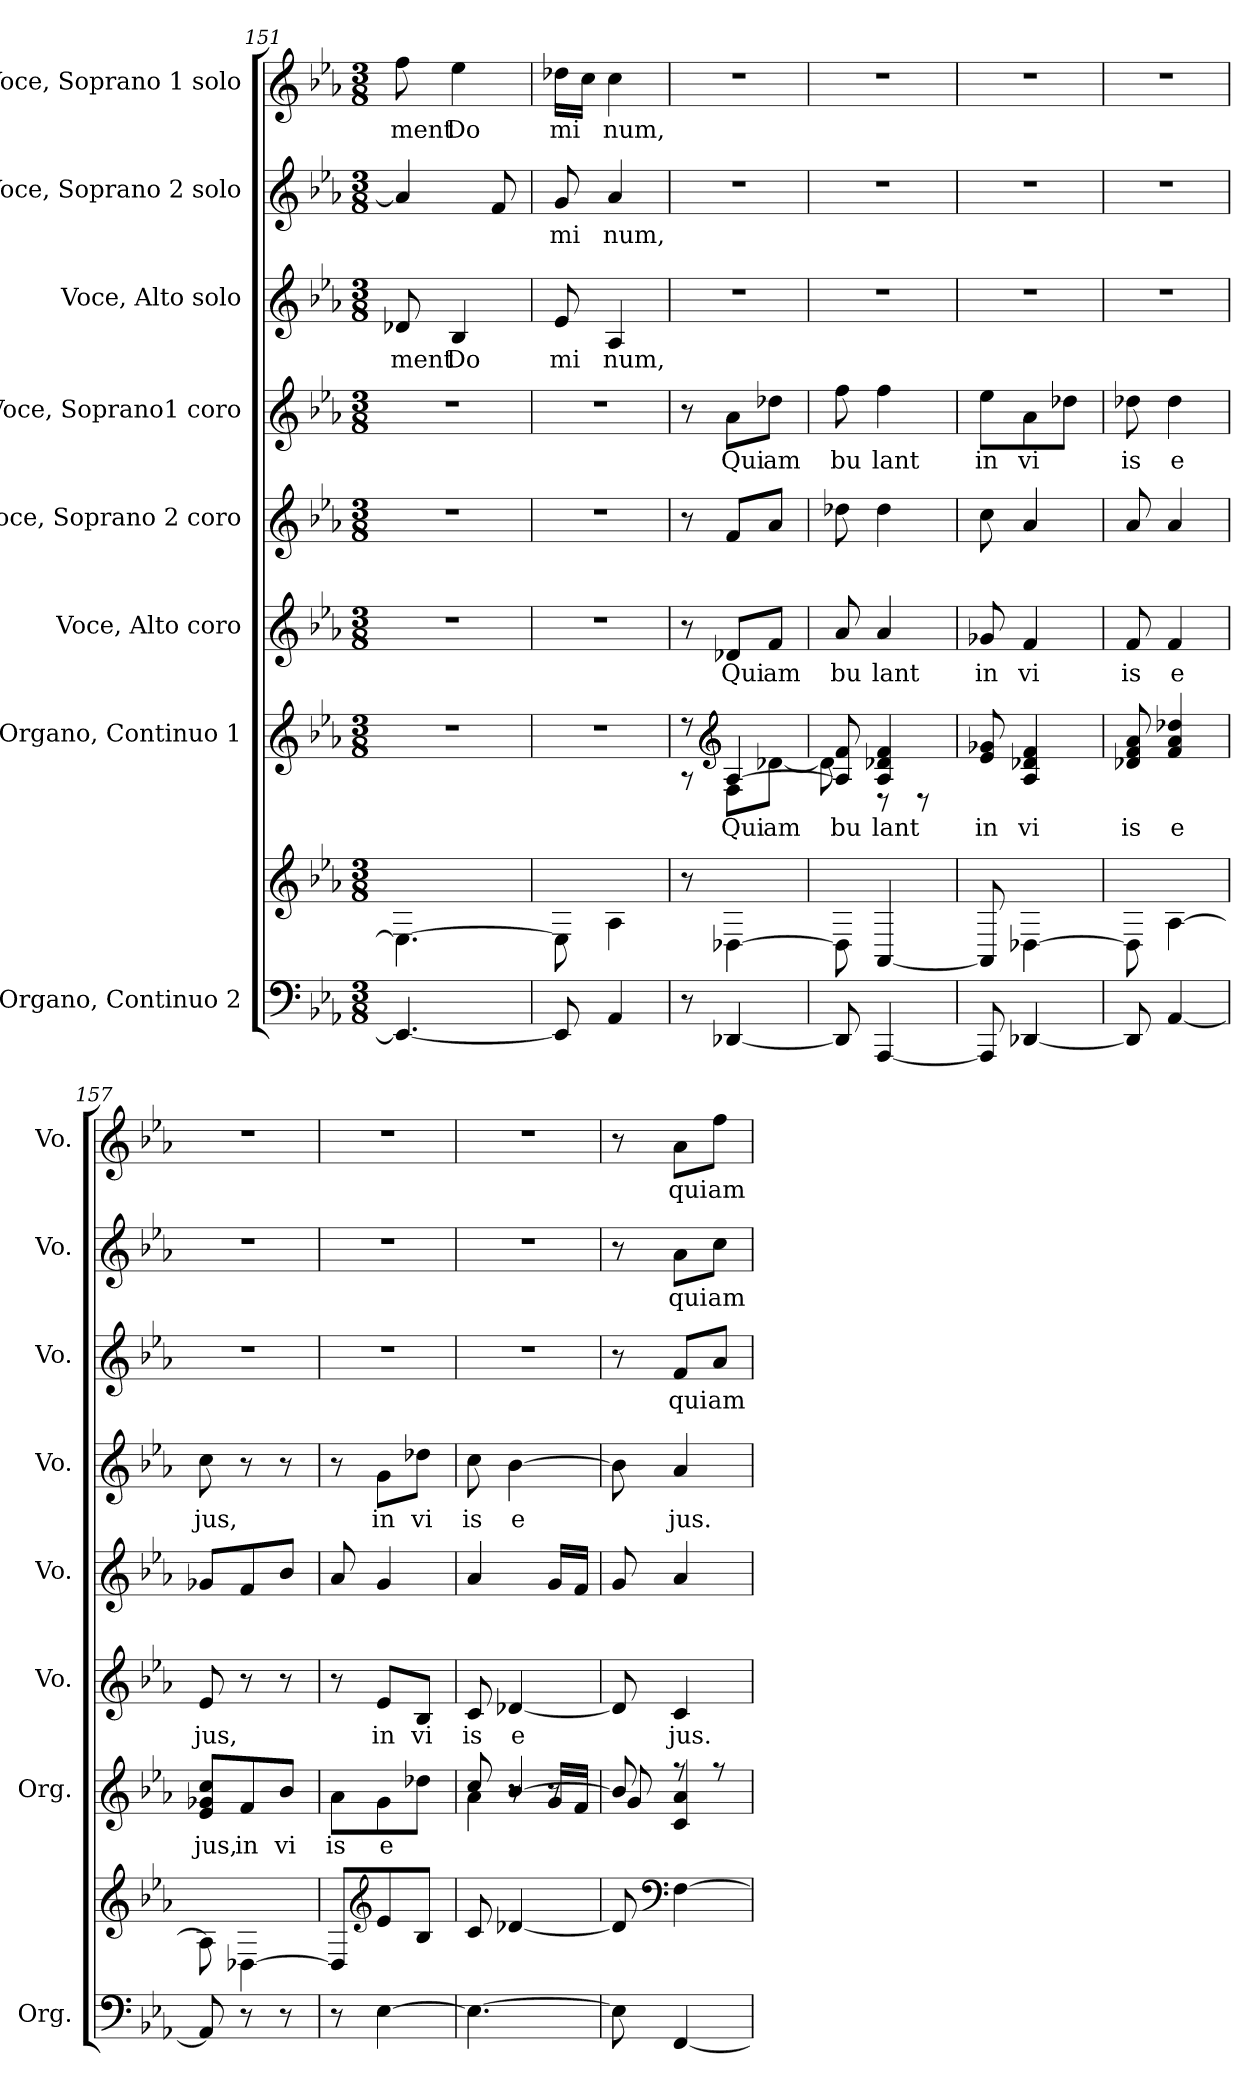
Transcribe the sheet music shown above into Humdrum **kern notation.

**kern	**kern	**kern	**text	**kern	**text	**kern	**kern	**text	**kern	**text	**kern	**text	**kern	**text
*part8	*part8	*part7	*part7	*part6	*part6	*part5	*part4	*part4	*part3	*part3	*part2	*part2	*part1	*part1
*staff9	*staff8	*staff7	*staff7	*staff6	*staff6	*staff5	*staff4	*staff4	*staff3	*staff3	*staff2	*staff2	*staff1	*staff1
*I"Organo, Continuo 2	*	*I"Organo, Continuo 1	*	*I"Voce, Alto coro	*	*I"Voce, Soprano 2 coro	*I"Voce, Soprano1  coro	*	*I"Voce, Alto solo	*	*I"Voce, Soprano 2 solo	*	*I"Voce, Soprano 1 solo	*
*I'Org.	*	*I'Org.	*	*I'Vo.	*	*I'Vo.	*I'Vo.	*	*I'Vo.	*	*I'Vo.	*	*I'Vo.	*
!!LO:PB:g=z
*clefF4	*clefG2	*clefG2	*	*clefG2	*	*clefG2	*clefG2	*	*clefG2	*	*clefG2	*	*clefG2	*
*k[b-e-a-]	*k[b-e-a-]	*k[b-e-a-]	*	*k[b-e-a-]	*	*k[b-e-a-]	*k[b-e-a-]	*	*k[b-e-a-]	*	*k[b-e-a-]	*	*k[b-e-a-]	*
*M3/8	*M3/8	*M3/8	*	*M3/8	*	*M3/8	*M3/8	*	*M3/8	*	*M3/8	*	*M3/8	*
=151	=151	=151	=151	=151	=151	=151	=151	=151	=151	=151	=151	=151	=151	=151
!	!	!	!	!	!	!	!	!	!	!LO:LY:b	!	!	!	!LO:LY:b
4.EE-/_	4.E-\_	4.r	.	4.r	.	4.r	4.r	.	8d-X/	ment	4a-/]	.	8ff\	ment
!	!	!	!	!	!	!	!	!	!	!LO:LY:b	!	!	!	!LO:LY:b
.	.	.	.	.	.	.	.	.	4B-/	Do	.	.	4ee-\	Do
.	.	.	.	.	.	.	.	.	.	.	8f/	.	.	.
=152	=152	=152	=152	=152	=152	=152	=152	=152	=152	=152	=152	=152	=152	=152
!	!	!	!	!	!	!	!	!	!	!LO:LY:b	!	!LO:LY:b	!	!LO:LY:b
8EE-/]	8E-\]	4.r	.	4.r	.	4.r	4.r	.	8e-/	mi	8g/	mi	16dd-X\LL	mi
.	.	.	.	.	.	.	.	.	.	.	.	.	16cc\JJ	.
!	!	!	!	!	!	!	!	!	!	!LO:LY:b	!	!LO:LY:b	!	!LO:LY:b
4AA-/	4A-\	.	.	.	.	.	.	.	4A-/	num,	4a-/	num,	4cc\	num,
=153	=153	=153	=153	=153	=153	=153	=153	=153	=153	=153	=153	=153	=153	=153
*	*	*^	*	*	*	*	*	*	*	*	*	*	*	*
8r	8r	8r	8r	.	8r	.	8r	8r	.	4.r	.	4.r	.	4.r	.
*	*	*clefG2	*	*	*	*	*	*	*	*	*	*	*	*	*
!	!	!	!	!LO:LY:b	!	!LO:LY:b	!	!	!LO:LY:b	!	!	!	!	!	!
[4DD-X/	[4D-X\	[4A-/	8F\L	Qui	8d-X/L	Qui	8f/L	8a-\L	Qui	.	.	.	.	.	.
!	!	!	!	!LO:LY:b	!	!LO:LY:b	!	!	!LO:LY:b	!	!	!	!	!	!
.	.	.	[8d-X\J	am	8f/J	am	8a-/J	8dd-X\J	am	.	.	.	.	.	.
=154	=154	=154	=154	=154	=154	=154	=154	=154	=154	=154	=154	=154	=154	=154	=154
!	!	!	!	!LO:LY:b	!	!LO:LY:b	!	!	!LO:LY:b	!	!	!	!	!	!
8DD-/]	8D-\]	8A-/] 8f/	8d-\]	bu	8a-/	bu	8dd-X\	8ff\	bu	4.r	.	4.r	.	4.r	.
!	!	!	!	!LO:LY:b	!	!LO:LY:b	!	!	!LO:LY:b	!	!	!	!	!	!
[4AAA-/	[4AA-/	4A-/ 4d-X/ 4f/	8r	lant	4a-/	lant	4dd-\	4ff\	lant	.	.	.	.	.	.
.	.	.	8r	.	.	.	.	.	.	.	.	.	.	.	.
=155	=155	=155	=155	=155	=155	=155	=155	=155	=155	=155	=155	=155	=155	=155	=155
!	!	!	!	!LO:LY:b	!	!LO:LY:b	!	!	!LO:LY:b	!	!	!	!	!	!
*	*	*v	*v	*	*	*	*	*	*	*	*	*	*	*	*
8AAA-/]	8AA-/]	8e-/ 8g-X/	in	8g-X/	in	8cc\	8ee-\L	in	4.r	.	4.r	.	4.r	.
!	!	!	!LO:LY:b	!	!LO:LY:b	!	!	!LO:LY:b	!	!	!	!	!	!
[4DD-X/	[4D-X\	4A-/ 4d-X/ 4f/	vi	4f/	vi	4a-/	8a-\	vi	.	.	.	.	.	.
.	.	.	.	.	.	.	8dd-X\J	.	.	.	.	.	.	.
=156	=156	=156	=156	=156	=156	=156	=156	=156	=156	=156	=156	=156	=156	=156
!	!	!	!LO:LY:b	!	!LO:LY:b	!	!	!LO:LY:b	!	!	!	!	!	!
8DD-/]	8D-\]	8d-X/ 8f/ 8a-/	is	8f/	is	8a-/	8dd-X\	is	4.r	.	4.r	.	4.r	.
!	!	!	!LO:LY:b	!	!LO:LY:b	!	!	!LO:LY:b	!	!	!	!	!	!
[4AA-/	[4A-\	4f/ 4a-/ 4dd-X/	e	4f/	e	4a-/	4dd-\	e	.	.	.	.	.	.
=157	=157	=157	=157	=157	=157	=157	=157	=157	=157	=157	=157	=157	=157	=157
!	!	!	!LO:LY:b	!	!LO:LY:b	!	!	!LO:LY:b	!	!	!	!	!	!
8AA-/]	8A-\]	8e-/ 8g-X/ 8cc/L	jus,	8e-/	jus,	8g-X/L	8cc\	jus,	4.r	.	4.r	.	4.r	.
!	!	!	!LO:LY:b	!	!	!	!	!	!	!	!	!	!	!
8r	[4D-X\	8f/	in	8r	.	8f/	8r	.	.	.	.	.	.	.
!	!	!	!LO:LY:b	!	!	!	!	!	!	!	!	!	!	!
8r	.	8b-/J	vi	8r	.	8b-/J	8r	.	.	.	.	.	.	.
=158	=158	=158	=158	=158	=158	=158	=158	=158	=158	=158	=158	=158	=158	=158
!	!	!	!LO:LY:b	!	!	!	!	!	!	!	!	!	!	!
8r	8D-/L]	8a-\L	is	8r	.	8a-/	8r	.	4.r	.	4.r	.	4.r	.
*	*clefG2	*	*	*	*	*	*	*	*	*	*	*	*	*
!	!	!	!LO:LY:b	!	!LO:LY:b	!	!	!LO:LY:b	!	!	!	!	!	!
[4E-\	8e-/	8g\	e	8e-/L	in	4g/	8g\L	in	.	.	.	.	.	.
!	!	!	!	!	!LO:LY:b	!	!	!LO:LY:b	!	!	!	!	!	!
.	8B-/J	8dd-X\J	.	8B-/J	vi	.	8dd-X\J	vi	.	.	.	.	.	.
!!LO:PB:g=z
=159	=159	=159	=159	=159	=159	=159	=159	=159	=159	=159	=159	=159	=159	=159
*	*	*^	*	*	*	*	*	*	*	*	*	*	*	*
*	*	*	*^	*	*	*	*	*	*	*	*	*	*	*	*
!	!	!	!	!	!	!	!LO:LY:b	!	!	!LO:LY:b	!	!	!	!	!	!
4.E-\_	8c/	8r	4a-\	8cc/	.	8c/	is	4a-/	8cc\	is	4.r	.	4.r	.	4.r	.
!	!	!	!	!	!	!	!LO:LY:b	!	!	!LO:LY:b	!	!	!	!	!	!
.	[4d-X/	[4b-/	.	8r	.	[4d-X/	e	.	[4b-\	e	.	.	.	.	.	.
.	.	.	8r	16g/LL	.	.	.	16g/LL	.	.	.	.	.	.	.	.
.	.	.	.	16f/JJ	.	.	.	16f/JJ	.	.	.	.	.	.	.	.
*	*	*	*v	*v	*	*	*	*	*	*	*	*	*	*	*	*
=160	=160	=160	=160	=160	=160	=160	=160	=160	=160	=160	=160	=160	=160	=160	=160
8E-\]	8d-/]	8b-/]	8g/	.	8d-/]	.	8g/	8b-\]	.	8r	.	8r	.	8r	.
*	*clefF4	*	*	*	*	*	*	*	*	*	*	*	*	*	*
!	!	!	!	!	!	!LO:LY:b	!	!	!LO:LY:b	!	!LO:LY:b	!	!LO:LY:b	!	!LO:LY:b
[4FF/	[4F\	8r	4c/ 4a-/	.	4c/	jus.	4a-/	4a-/	jus.	8f/L	qui	8a-\L	qui	8a-\L	qui
!	!	!	!	!	!	!	!	!	!	!	!LO:LY:b	!	!LO:LY:b	!	!LO:LY:b
.	.	8r	.	.	.	.	.	.	.	8a-/J	am	8cc\J	am	8ff\J	am
*	*	*v	*v	*	*	*	*	*	*	*	*	*	*	*	*
=	=	=	=	=	=	=	=	=	=	=	=	=	=	=
*-	*-	*-	*-	*-	*-	*-	*-	*-	*-	*-	*-	*-	*-	*-
